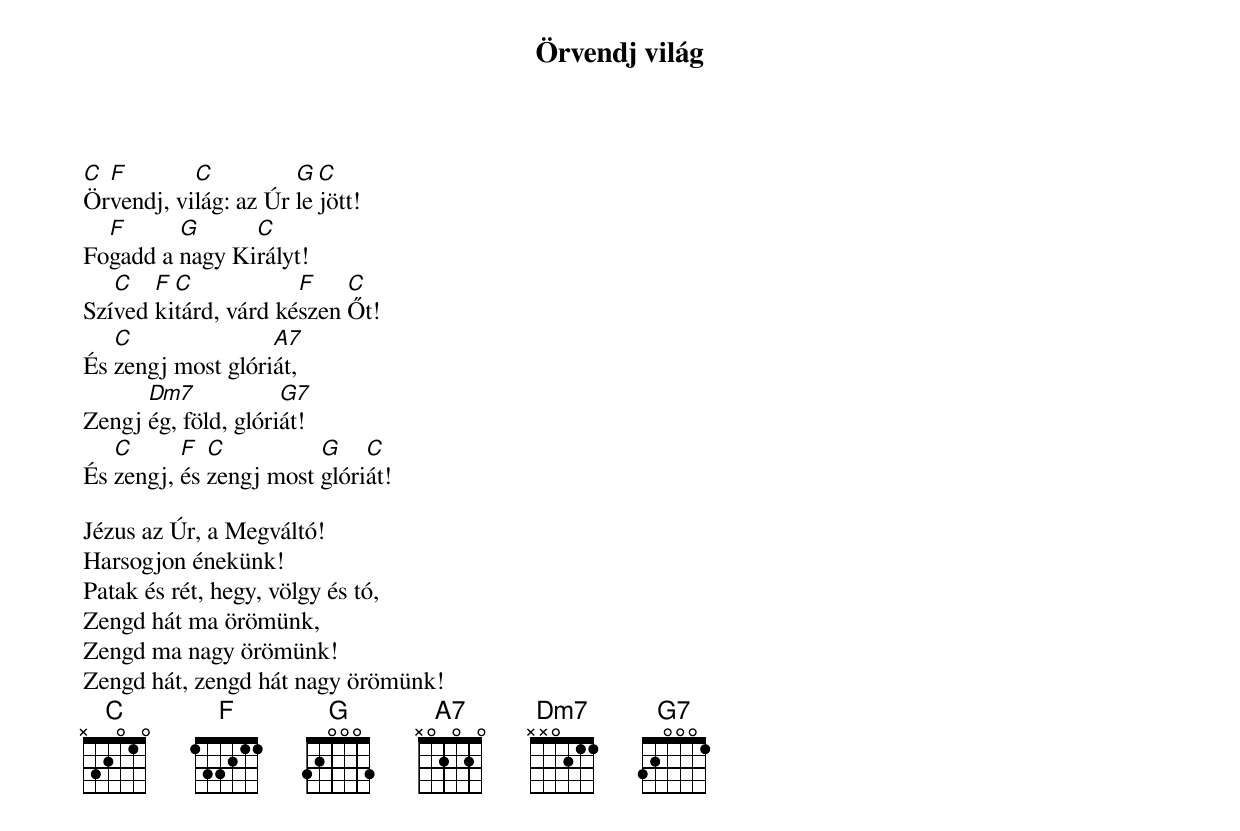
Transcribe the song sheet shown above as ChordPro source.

{title: Örvendj világ}
{subtitle: }

[C]Ör[F]vendj, vi[C]lág: az Úr [G]le[C]jött!
Fo[F]gadd a [G]nagy Ki[C]rályt!
Szí[C]ved [F]ki[C]tárd, várd ké[F]szen [C]Őt!
És [C]zengj most glóri[A7]át,
Zengj [Dm7]ég, föld, glóri[G7]át!
És [C]zengj, [F]és [C]zengj most [G]glóri[C]át!

Jézus az Úr, a Megváltó!
Harsogjon énekünk!
Patak és rét, hegy, völgy és tó,
Zengd hát ma örömünk,
Zengd ma nagy örömünk!
Zengd hát, zengd hát nagy örömünk!
